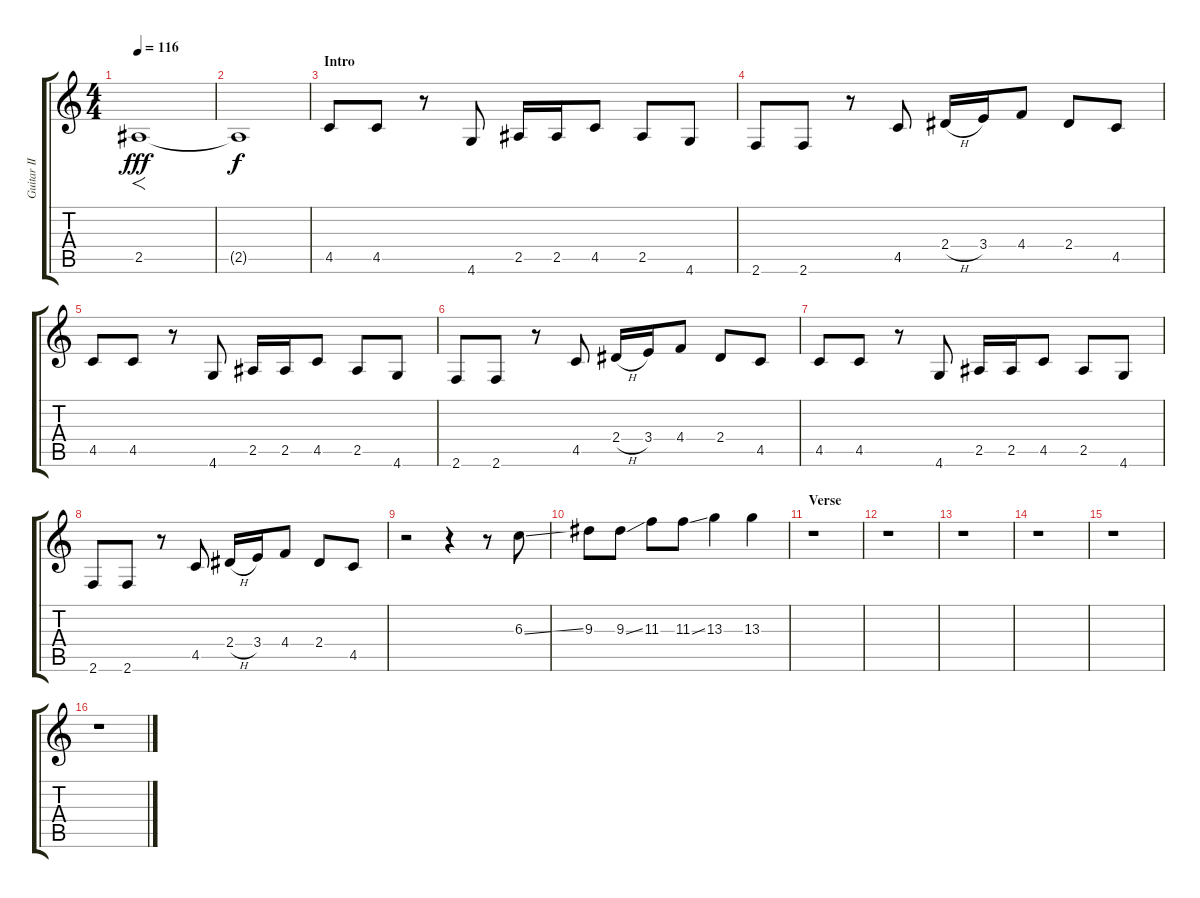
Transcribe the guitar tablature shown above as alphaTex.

\track ("Guitar II" "Guitar II") {instrument overdrivenguitar}
\staff {score tabs}
\tuning (Eb4 Bb3 Gb3 Db3 Ab2 Eb2) {hide}
\ts (4 4)
\tempo 116
\clef g2
\ks c
2.5.1{f dy fff instrument overdrivenguitar} |
2.5{t}.1{dy f} |
\section ("" "Intro")
4.5.8 4.5.8 r.8 4.6.8 2.5.16 2.5.16 4.5.8 2.5.8 4.6.8 |
2.6.8 2.6.8 r.8 4.5.8 2.4{h}.16 3.4.16 4.4.8 2.4.8 4.5.8 |
4.5.8 4.5.8 r.8 4.6.8 2.5.16 2.5.16 4.5.8 2.5.8 4.6.8 |
2.6.8 2.6.8 r.8 4.5.8 2.4{h}.16 3.4.16 4.4.8 2.4.8 4.5.8 |
4.5.8 4.5.8 r.8 4.6.8 2.5.16 2.5.16 4.5.8 2.5.8 4.6.8 |
2.6.8 2.6.8 r.8 4.5.8 2.4{h}.16 3.4.16 4.4.8 2.4.8 4.5.8 |
r.2 r.4 r.8 6.3{ss}.8 |
9.3.8 9.3{ss}.8 11.3.8 11.3{ss}.8 13.3.4 13.3.4 |
\section ("" "Verse")
r.1 |
r.1 |
r.1 |
r.1 |
r.1 |
r.1
